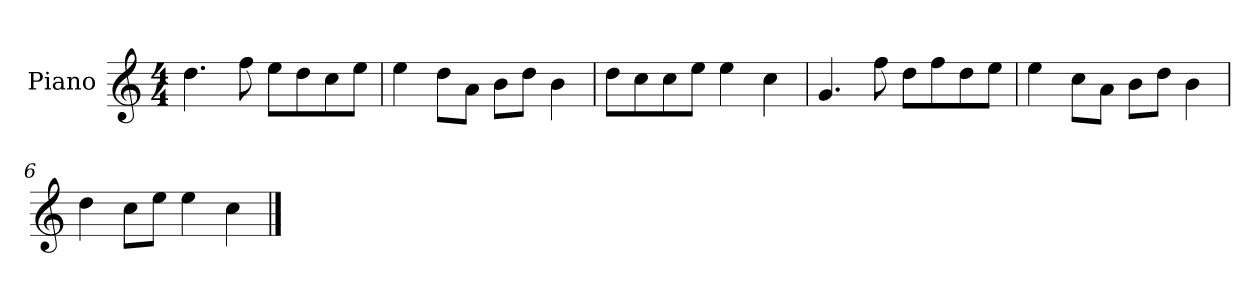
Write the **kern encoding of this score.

**kern
*part1
*staff1
*I"Piano
*I'P-no
*clefG2
*k[]
*M4/4
*MM90
=1
4.dd\
8ff\
8ee\L
8dd\
8cc\
8ee\J
=2
4ee\
8dd\L
8a\J
8b\L
8dd\J
4b\
=3
8dd\L
8cc\
8cc\
8ee\J
4ee\
4cc\
=4
4.g/
8ff\
8dd\L
8ff\
8dd\
8ee\J
=5
4ee\
8cc\L
8a\J
8b\L
8dd\J
4b\
=6
4dd\
8cc\L
8ee\J
4ee\
4cc\
==
*-
